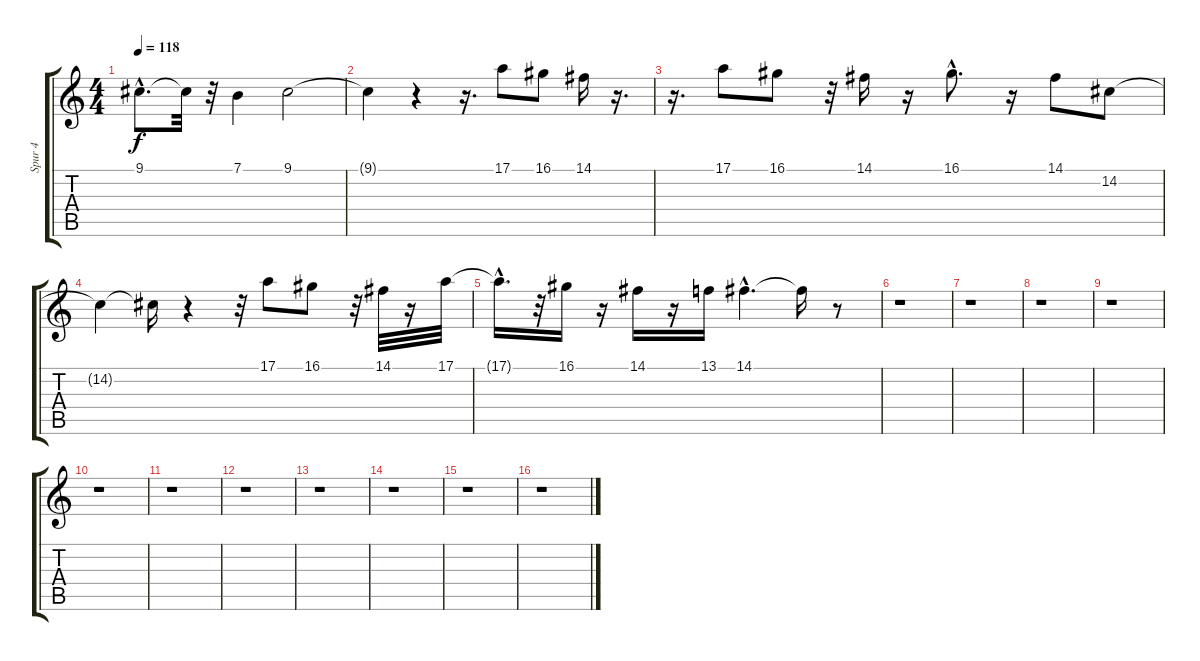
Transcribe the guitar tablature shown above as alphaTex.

\track ("Spur 4" "Spur 4") {instrument clarinet}
\staff {score tabs}
\tuning (E4 B3 G3 D3 A2 E2) {hide}
\ts (4 4)
\tempo 118
\clef g2
\ks c
9.1{hac t}.8{d dy f} 9.1{t}.32 r.32 7.1.4 9.1.2 |
9.1{t}.4 r.4 r.16{d} 17.1.8 16.1.8 14.1.16 r.16{d} |
r.16{d} 17.1.8 16.1.8 r.32 14.1.16 r.16 16.1{hac}.8{d} r.16 14.1.8 14.2.8 |
14.2{t}.4 14.2{t}.16 r.4 r.32 17.1.8 16.1.8 r.32 14.1.32 r.16 17.1.32 |
17.1{hac t}.16{d} r.32 16.1.16 r.16 14.1.16 r.16 13.1.16 14.1{hac}.4{d} 14.1{t}.16 r.8 |
r.1 |
r.1 |
r.1 |
r.1 |
r.1 |
r.1 |
r.1 |
r.1 |
r.1 |
r.1 |
r.1
